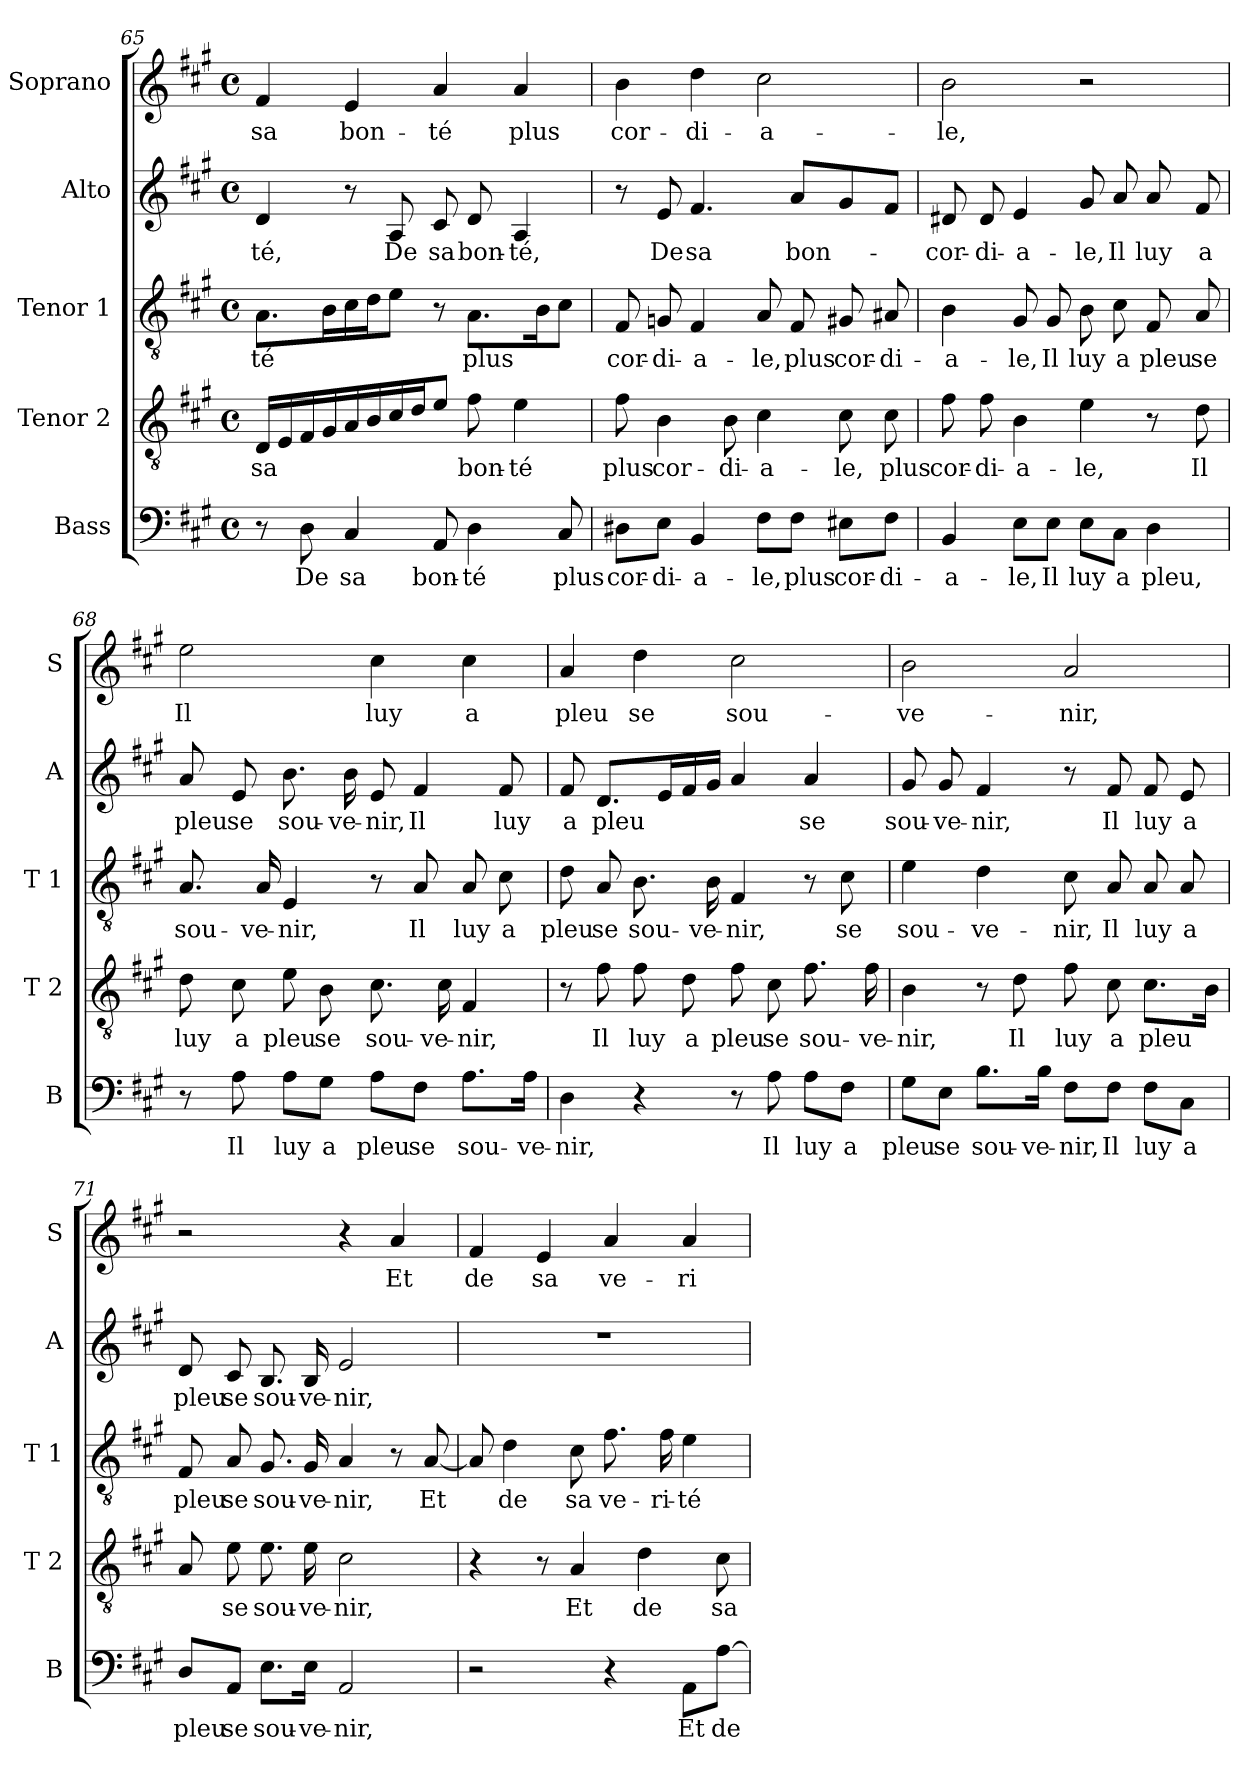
**kern	**text	**kern	**text	**kern	**text	**kern	**text	**kern	**text
*part5	*part5	*part4	*part4	*part3	*part3	*part2	*part2	*part1	*part1
*staff5	*staff5	*staff4	*staff4	*staff3	*staff3	*staff2	*staff2	*staff1	*staff1
*I"Bass	*	*I"Tenor 2	*	*I"Tenor 1	*	*I"Alto	*	*I"Soprano	*
*I'B	*	*I'T 2	*	*I'T 1	*	*I'A	*	*I'S	*
*clefF4	*	*clefGv2	*	*clefGv2	*	*clefG2	*	*clefG2	*
*k[f#c#g#]	*	*k[f#c#g#]	*	*k[f#c#g#]	*	*k[f#c#g#]	*	*k[f#c#g#]	*
*A:	*	*A:	*	*A:	*	*A:	*	*A:	*
*M4/4	*	*M4/4	*	*M4/4	*	*M4/4	*	*M4/4	*
*met(c)	*	*met(c)	*	*met(c)	*	*met(c)	*	*met(c)	*
=65	=65	=65	=65	=65	=65	=65	=65	=65	=65
!	!	!	!LO:LY:b	!	!LO:LY:b	!	!LO:LY:b	!	!LO:LY:b
8r	.	16D/LL	sa	8.A\L	-té	4d/	-té,	4f#/	sa
.	.	16E/	.	.	.	.	.	.	.
!	!LO:LY:b	!	!	!	!	!	!	!	!
8D\	De	16F#/	.	.	.	.	.	.	.
.	.	16G#/	.	16B\L	.	.	.	.	.
!	!LO:LY:b	!	!	!	!	!	!	!	!LO:LY:b
4C#/	sa	16A/	.	16c#\	.	8r	.	4e/	bon-
.	.	16B/	.	16d\J	.	.	.	.	.
!	!	!	!	!	!	!	!LO:LY:b	!	!
.	.	16c#/	.	8e\J	.	8A/	De	.	.
.	.	16d/J	.	.	.	.	.	.	.
!	!LO:LY:b	!	!	!	!	!	!LO:LY:b	!	!LO:LY:b
8AA/	bon-	8e/J	.	8r	.	8c#/	sa	4a/	-té
!	!LO:LY:b	!	!LO:LY:b	!	!LO:LY:b	!	!LO:LY:b	!	!
4D\	-té	8f#\	bon-	8.A\L	plus	8d/	bon-	.	.
!	!	!	!LO:LY:b	!	!	!	!LO:LY:b	!	!LO:LY:b
.	.	4e\	-té	.	.	4A/	-té,	4a/	plus
.	.	.	.	16B\k	.	.	.	.	.
!	!LO:LY:b	!	!	!	!	!	!	!	!
8C#/	plus	.	.	8c#\J	.	.	.	.	.
!!LO:LB:g=z
=66	=66	=66	=66	=66	=66	=66	=66	=66	=66
!	!LO:LY:b	!	!LO:LY:b	!	!LO:LY:b	!	!	!	!LO:LY:b
8D#X\L	cor-	8f#\	plus	8F#/	cor-	8r	.	4b\	cor-
!	!LO:LY:b	!	!LO:LY:b	!	!LO:LY:b	!	!LO:LY:b	!	!
8E\J	-di-	4B\	cor-	8Gn/	-di-	8e/	De	.	.
!	!LO:LY:b	!	!	!	!LO:LY:b	!	!LO:LY:b	!	!LO:LY:b
4BB/	-a-	.	.	4F#/	-a-	4.f#/	sa	4dd\	-di-
!	!	!	!LO:LY:b	!	!	!	!	!	!
.	.	8B\	-di-	.	.	.	.	.	.
!	!LO:LY:b	!	!LO:LY:b	!	!LO:LY:b	!	!	!	!LO:LY:b
8F#\L	-le,	4c#\	-a-	8A/	-le,	.	.	2cc#\	-a-
!	!LO:LY:b	!	!	!	!LO:LY:b	!	!LO:LY:b	!	!
8F#\J	plus	.	.	8F#/	plus	8a/L	bon-	.	.
!	!LO:LY:b	!	!LO:LY:b	!	!LO:LY:b	!	!	!	!
8E#X\L	cor-	8c#\	-le,	8G#X/	cor-	8g#/	.	.	.
!	!LO:LY:b	!	!LO:LY:b	!	!LO:LY:b	!	!	!	!
8F#\J	-di-	8c#\	plus	8A#X/	-di-	8f#/J	.	.	.
=67	=67	=67	=67	=67	=67	=67	=67	=67	=67
!	!LO:LY:b	!	!LO:LY:b	!	!LO:LY:b	!	!LO:LY:b	!	!LO:LY:b
4BB/	-a-	8f#\	cor-	4B\	-a-	8d#X/	-cor-	2b\	-le,
!	!	!	!LO:LY:b	!	!	!	!LO:LY:b	!	!
.	.	8f#\	-di-	.	.	8d#/	-di-	.	.
!	!LO:LY:b	!	!LO:LY:b	!	!LO:LY:b	!	!LO:LY:b	!	!
8E\L	-le,	4B\	-a-	8G#/	-le,	4e/	-a-	.	.
!	!LO:LY:b	!	!	!	!LO:LY:b	!	!	!	!
8E\J	Il	.	.	8G#/	Il	.	.	.	.
!	!LO:LY:b	!	!LO:LY:b	!	!LO:LY:b	!	!LO:LY:b	!	!
8E\L	luy	4e\	-le,	8B\	luy	8g#/	-le,	2r	.
!	!LO:LY:b	!	!	!	!LO:LY:b	!	!LO:LY:b	!	!
8C#\J	a	.	.	8c#\	a	8a/	Il	.	.
!	!LO:LY:b	!	!	!	!LO:LY:b	!	!LO:LY:b	!	!
4D\	pleu,	8r	.	8F#/	pleu	8a/	luy	.	.
!	!	!	!LO:LY:b	!	!LO:LY:b	!	!LO:LY:b	!	!
.	.	8d\	Il	8A/	se	8f#/	a	.	.
=68	=68	=68	=68	=68	=68	=68	=68	=68	=68
!	!	!	!LO:LY:b	!	!LO:LY:b	!	!LO:LY:b	!	!LO:LY:b
8r	.	8d\	luy	8.A/	sou-	8a/	pleu	2ee\	Il
!	!LO:LY:b	!	!LO:LY:b	!	!	!	!LO:LY:b	!	!
8A\	Il	8c#\	a	.	.	8e/	se	.	.
!	!	!	!	!	!LO:LY:b	!	!	!	!
.	.	.	.	16A/	-ve-	.	.	.	.
!	!LO:LY:b	!	!LO:LY:b	!	!LO:LY:b	!	!LO:LY:b	!	!
8A\L	luy	8e\	pleu	4E/	-nir,	8.b\	sou-	.	.
!	!LO:LY:b	!	!LO:LY:b	!	!	!	!	!	!
8G#\J	a	8B\	se	.	.	.	.	.	.
!	!	!	!	!	!	!	!LO:LY:b	!	!
.	.	.	.	.	.	16b\	-ve-	.	.
!	!LO:LY:b	!	!LO:LY:b	!	!	!	!LO:LY:b	!	!LO:LY:b
8A\L	pleu	8.c#\	sou-	8r	.	8e/	-nir,	4cc#\	luy
!	!LO:LY:b	!	!	!	!LO:LY:b	!	!LO:LY:b	!	!
8F#\J	se	.	.	8A/	Il	4f#/	Il	.	.
!	!	!	!LO:LY:b	!	!	!	!	!	!
.	.	16c#\	-ve-	.	.	.	.	.	.
!	!LO:LY:b	!	!LO:LY:b	!	!LO:LY:b	!	!	!	!LO:LY:b
8.A\L	sou-	4F#/	-nir,	8A/	luy	.	.	4cc#\	a
!	!	!	!	!	!LO:LY:b	!	!LO:LY:b	!	!
.	.	.	.	8c#\	a	8f#/	luy	.	.
!	!LO:LY:b	!	!	!	!	!	!	!	!
16A\Jk	-ve-	.	.	.	.	.	.	.	.
!!LO:PB:g=z
=69	=69	=69	=69	=69	=69	=69	=69	=69	=69
!	!LO:LY:b	!	!	!	!LO:LY:b	!	!LO:LY:b	!	!LO:LY:b
4D\	-nir,	8r	.	8d\	pleu	8f#/	a	4a/	pleu
!	!	!	!LO:LY:b	!	!LO:LY:b	!	!LO:LY:b	!	!
.	.	8f#\	Il	8A/	se	8.d/L	pleu	.	.
!	!	!	!LO:LY:b	!	!LO:LY:b	!	!	!	!LO:LY:b
4r	.	8f#\	luy	8.B\	sou-	.	.	4dd\	se
.	.	.	.	.	.	16e/L	.	.	.
!	!	!	!LO:LY:b	!	!	!	!	!	!
.	.	8d\	a	.	.	16f#/	.	.	.
!	!	!	!	!	!LO:LY:b	!	!	!	!
.	.	.	.	16B\	-ve-	16g#/JJ	.	.	.
!	!	!	!LO:LY:b	!	!LO:LY:b	!	!	!	!LO:LY:b
8r	.	8f#\	pleu	4F#/	-nir,	4a/	.	2cc#\	sou-
!	!LO:LY:b	!	!LO:LY:b	!	!	!	!	!	!
8A\	Il	8c#\	se	.	.	.	.	.	.
!	!LO:LY:b	!	!LO:LY:b	!	!	!	!LO:LY:b	!	!
8A\L	luy	8.f#\	sou-	8r	.	4a/	se	.	.
!	!LO:LY:b	!	!	!	!LO:LY:b	!	!	!	!
8F#\J	a	.	.	8c#\	se	.	.	.	.
!	!	!	!LO:LY:b	!	!	!	!	!	!
.	.	16f#\	-ve-	.	.	.	.	.	.
=70	=70	=70	=70	=70	=70	=70	=70	=70	=70
!	!LO:LY:b	!	!LO:LY:b	!	!LO:LY:b	!	!LO:LY:b	!	!LO:LY:b
8G#\L	pleu	4B\	-nir,	4e\	sou-	8g#/	sou-	2b\	-ve-
!	!LO:LY:b	!	!	!	!	!	!LO:LY:b	!	!
8E\J	se	.	.	.	.	8g#/	-ve-	.	.
!	!LO:LY:b	!	!	!	!LO:LY:b	!	!LO:LY:b	!	!
8.B\L	sou-	8r	.	4d\	-ve-	4f#/	-nir,	.	.
!	!	!	!LO:LY:b	!	!	!	!	!	!
.	.	8d\	Il	.	.	.	.	.	.
!	!LO:LY:b	!	!	!	!	!	!	!	!
16B\Jk	-ve-	.	.	.	.	.	.	.	.
!	!LO:LY:b	!	!LO:LY:b	!	!LO:LY:b	!	!	!	!LO:LY:b
8F#\L	-nir,	8f#\	luy	8c#\	-nir,	8r	.	2a/	-nir,
!	!LO:LY:b	!	!LO:LY:b	!	!LO:LY:b	!	!LO:LY:b	!	!
8F#\J	Il	8c#\	a	8A/	Il	8f#/	Il	.	.
!	!LO:LY:b	!	!LO:LY:b	!	!LO:LY:b	!	!LO:LY:b	!	!
8F#\L	luy	8.c#\L	pleu	8A/	luy	8f#/	luy	.	.
!	!LO:LY:b	!	!	!	!LO:LY:b	!	!LO:LY:b	!	!
8C#\J	a	.	.	8A/	a	8e/	a	.	.
.	.	16B\Jk	.	.	.	.	.	.	.
=71	=71	=71	=71	=71	=71	=71	=71	=71	=71
!	!LO:LY:b	!	!	!	!LO:LY:b	!	!LO:LY:b	!	!
8D/L	pleu	8A/	.	8F#/	pleu	8d/	pleu	2r	.
!	!LO:LY:b	!	!LO:LY:b	!	!LO:LY:b	!	!LO:LY:b	!	!
8AA/J	se	8e\	se	8A/	se	8c#/	se	.	.
!	!LO:LY:b	!	!LO:LY:b	!	!LO:LY:b	!	!LO:LY:b	!	!
8.E\L	sou-	8.e\	sou-	8.G#/	sou-	8.B/	sou-	.	.
!	!LO:LY:b	!	!LO:LY:b	!	!LO:LY:b	!	!LO:LY:b	!	!
16E\Jk	-ve-	16e\	-ve-	16G#/	-ve-	16B/	-ve-	.	.
!	!LO:LY:b	!	!LO:LY:b	!	!LO:LY:b	!	!LO:LY:b	!	!
2AA/	-nir,	2c#\	-nir,	4A/	-nir,	2e/	-nir,	4r	.
!	!	!	!	!	!	!	!	!	!LO:LY:b
.	.	.	.	8r	.	.	.	4a/	Et
!	!	!	!	!	!LO:LY:b	!	!	!	!
.	.	.	.	[8A/	Et	.	.	.	.
=72	=72	=72	=72	=72	=72	=72	=72	=72	=72
!	!	!	!	!	!	!	!	!	!LO:LY:b
2r	.	4r	.	8A/]	.	1r	.	4f#/	de
!	!	!	!	!	!LO:LY:b	!	!	!	!
.	.	.	.	4d\	de	.	.	.	.
!	!	!	!	!	!	!	!	!	!LO:LY:b
.	.	8r	.	.	.	.	.	4e/	sa
!	!	!	!LO:LY:b	!	!LO:LY:b	!	!	!	!
.	.	4A/	Et	8c#\	sa	.	.	.	.
!	!	!	!	!	!LO:LY:b	!	!	!	!LO:LY:b
4r	.	.	.	8.f#\	ve-	.	.	4a/	ve-
!	!	!	!LO:LY:b	!	!	!	!	!	!
.	.	4d\	de	.	.	.	.	.	.
!	!	!	!	!	!LO:LY:b	!	!	!	!
.	.	.	.	16f#\	-ri-	.	.	.	.
!	!LO:LY:b	!	!	!	!LO:LY:b	!	!	!	!LO:LY:b
8AA\L	Et	.	.	4e\	-té	.	.	4a/	-ri-
!	!LO:LY:b	!	!LO:LY:b	!	!	!	!	!	!
[8A\J	de	8c#\	sa	.	.	.	.	.	.
=	=	=	=	=	=	=	=	=	=
*-	*-	*-	*-	*-	*-	*-	*-	*-	*-
